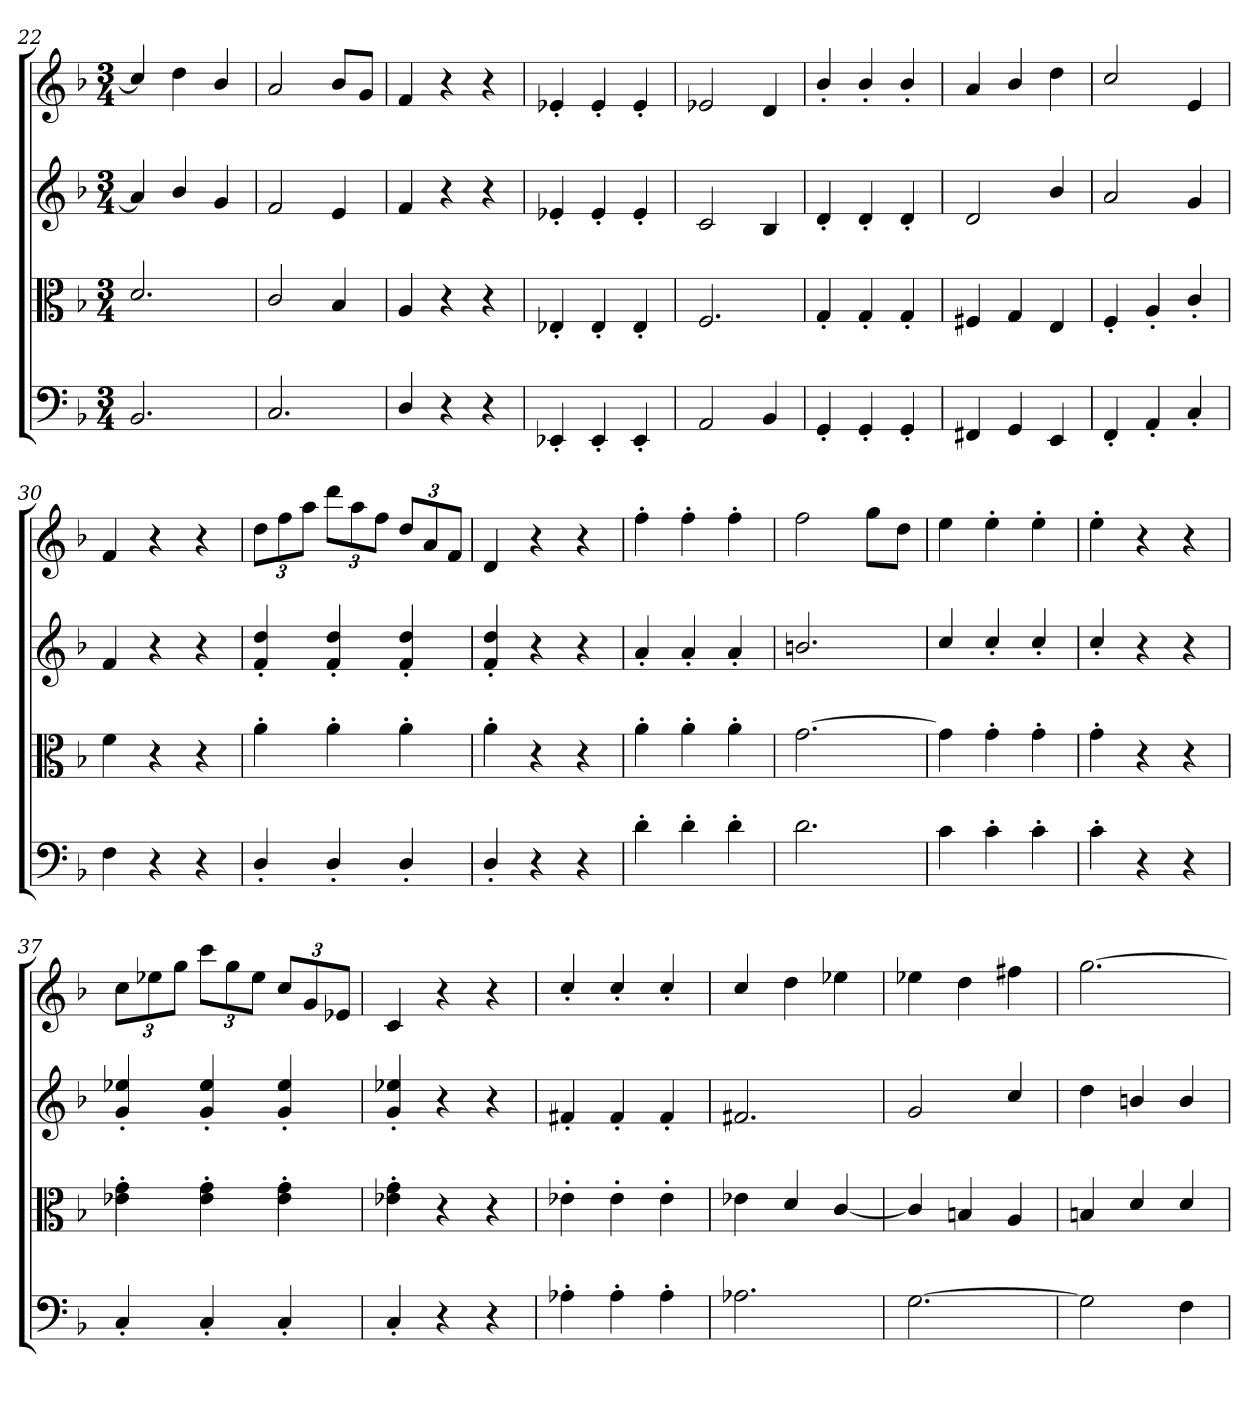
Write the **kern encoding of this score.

**kern	**kern	**kern	**kern
*part4	*part3	*part2	*part1
*staff4	*staff3	*staff2	*staff1
*clefF4	*clefC3	*clefG2	*clefG2
*k[b-]	*k[b-]	*k[b-]	*k[b-]
*F:	*F:	*F:	*F:
*M3/4	*M3/4	*M3/4	*M3/4
=22	=22	=22	=22
2.BB-/	2.d/	4a/]	4cc/]
.	.	4b-/	4dd\
.	.	4g/	4b-/
=23	=23	=23	=23
2.C/	2c/	2f/	2a/
.	4B-/	4e/	8b-/L
.	.	.	8g/J
=24	=24	=24	=24
4D/	4A/	4f/	4f/
4r	4r	4r	4r
4r	4r	4r	4r
=25	=25	=25	=25
4EE-X'/	4E-X'/	4e-X'/	4e-X'/
4EE-'/	4E-'/	4e-'/	4e-'/
4EE-'/	4E-'/	4e-'/	4e-'/
=26	=26	=26	=26
2AA/	2.F/	2c/	2e-X/
4BB-/	.	4B-/	4d/
=27	=27	=27	=27
4GG'/	4G'/	4d'/	4b-'/
4GG'/	4G'/	4d'/	4b-'/
4GG'/	4G'/	4d'/	4b-'/
=28	=28	=28	=28
4FF#X/	4F#X/	2d/	4a/
4GG/	4G/	.	4b-/
4EE/	4E/	4b-/	4dd\
=29	=29	=29	=29
4FF'/	4F'/	2a/	2cc/
4AA'/	4A'/	.	.
4C'/	4c'/	4g/	4e/
=30	=30	=30	=30
4F\	4f\	4f/	4f/
4r	4r	4r	4r
4r	4r	4r	4r
=31	=31	=31	=31
4D'/	4a'\	4f'/ 4dd'/	12dd\L
.	.	.	12ff\
.	.	.	12aa\J
4D'/	4a'\	4f'/ 4dd'/	12ddd\L
.	.	.	12aa\
.	.	.	12ff\J
4D'/	4a'\	4f'/ 4dd'/	12dd/L
.	.	.	12a/
.	.	.	12f/J
=32	=32	=32	=32
4D'/	4a'\	4f'/ 4dd'/	4d/
4r	4r	4r	4r
4r	4r	4r	4r
=33	=33	=33	=33
4d'\	4a'\	4a'/	4ff'\
4d'\	4a'\	4a'/	4ff'\
4d'\	4a'\	4a'/	4ff'\
=34	=34	=34	=34
2.d\	[2.g\	2.bn/	2ff\
.	.	.	8gg\L
.	.	.	8dd\J
=35	=35	=35	=35
4c\	4g\]	4cc/	4ee\
4c'\	4g'\	4cc'/	4ee'\
4c'\	4g'\	4cc'/	4ee'\
=36	=36	=36	=36
4c'\	4g'\	4cc'/	4ee'\
4r	4r	4r	4r
4r	4r	4r	4r
=37	=37	=37	=37
4C'/	4e-X'\ 4g'\	4g'/ 4ee-X'/	12cc\L
.	.	.	12ee-X\
.	.	.	12gg\J
4C'/	4e-'\ 4g'\	4g'/ 4ee-'/	12ccc\L
.	.	.	12gg\
.	.	.	12ee-\J
4C'/	4e-'\ 4g'\	4g'/ 4ee-'/	12cc/L
.	.	.	12g/
.	.	.	12e-X/J
=38	=38	=38	=38
4C'/	4e-X'\ 4g'\	4g'/ 4ee-X'/	4c/
4r	4r	4r	4r
4r	4r	4r	4r
=39	=39	=39	=39
4A-X'\	4e-X'\	4f#X'/	4cc'/
4A-'\	4e-'\	4f#'/	4cc'/
4A-'\	4e-'\	4f#'/	4cc'/
=40	=40	=40	=40
2.A-X\	4e-X\	2.f#X/	4cc/
.	4d/	.	4dd\
.	[4c/	.	4ee-X\
=41	=41	=41	=41
[2.G\	4c/]	2g/	4ee-X\
.	4Bn/	.	4dd\
.	4A/	4cc/	4ff#X\
=42	=42	=42	=42
2G\]	4Bn/	4dd\	[2.gg\
.	4d/	4bn/	.
4F\	4d/	4b/	.
=	=	=	=
*-	*-	*-	*-
